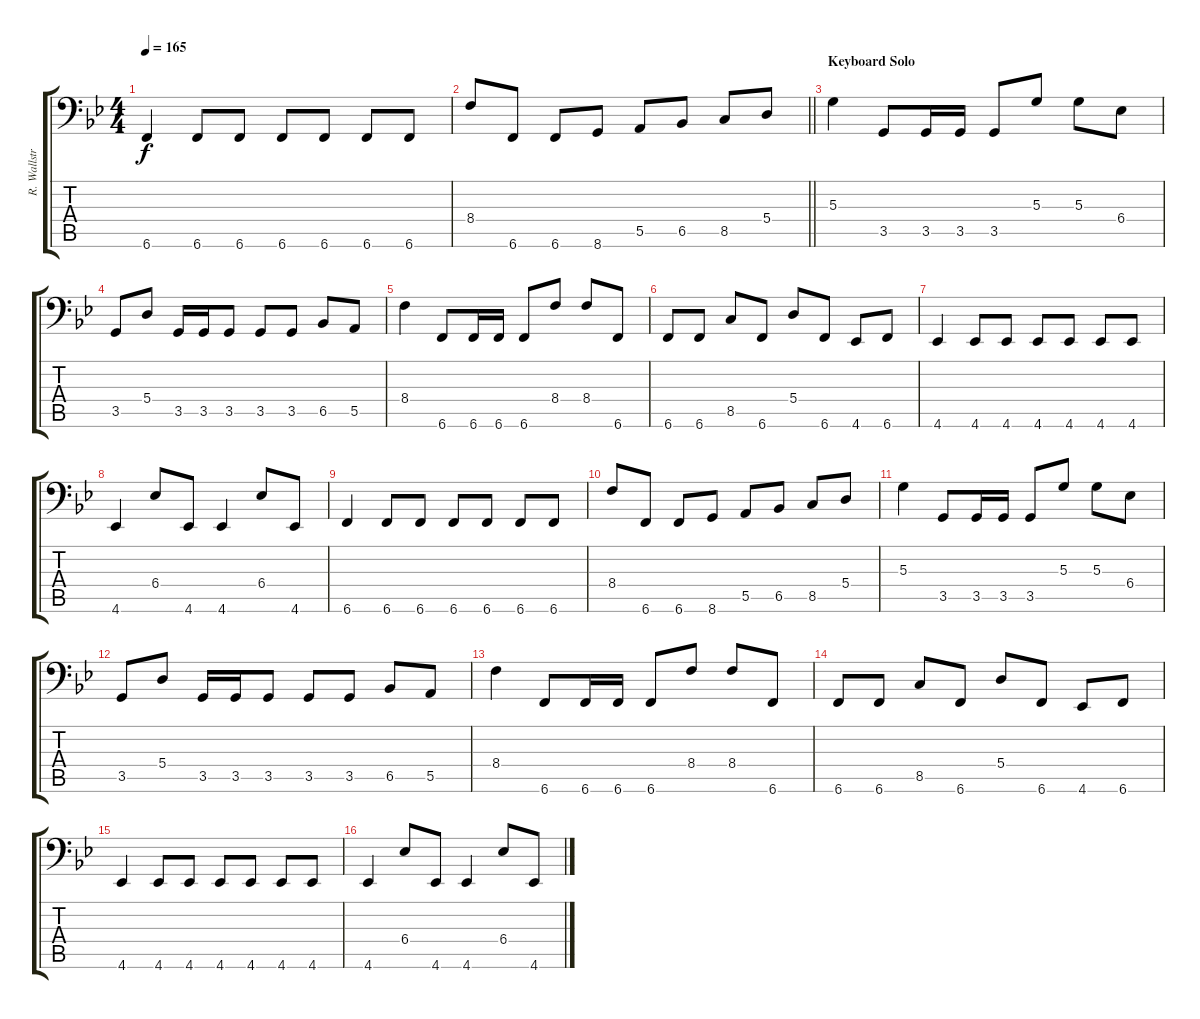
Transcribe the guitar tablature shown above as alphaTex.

\track ("R. Wallström (Bass)" "R. Wallstr") {instrument electricbassfinger}
\staff {score tabs}
\tuning (C3 G2 D2 A1 E1 B0) {hide}
\ts (4 4)
\tempo 165
\clef f4
\ks gminor
6.6.4{dy f} 6.6.8 6.6.8 6.6.8 6.6.8 6.6.8 6.6.8 |
\barLineRight lightlight
8.4.8 6.6.8 6.6.8 8.6.8 5.5.8 6.5.8 8.5.8 5.4.8 |
\section ("" "Keyboard Solo")
5.3.4 3.5.8 3.5.16 3.5.16 3.5.8 5.3.8 5.3.8 6.4.8 |
3.5.8 5.4.8 3.5.16 3.5.16 3.5.8 3.5.8 3.5.8 6.5.8 5.5.8 |
8.4.4 6.6.8 6.6.16 6.6.16 6.6.8 8.4.8 8.4.8 6.6.8 |
6.6.8 6.6.8 8.5.8 6.6.8 5.4.8 6.6.8 4.6.8 6.6.8 |
4.6.4 4.6.8 4.6.8 4.6.8 4.6.8 4.6.8 4.6.8 |
4.6.4 6.4.8 4.6.8 4.6.4 6.4.8 4.6.8 |
6.6.4 6.6.8 6.6.8 6.6.8 6.6.8 6.6.8 6.6.8 |
8.4.8 6.6.8 6.6.8 8.6.8 5.5.8 6.5.8 8.5.8 5.4.8 |
5.3.4 3.5.8 3.5.16 3.5.16 3.5.8 5.3.8 5.3.8 6.4.8 |
3.5.8 5.4.8 3.5.16 3.5.16 3.5.8 3.5.8 3.5.8 6.5.8 5.5.8 |
8.4.4 6.6.8 6.6.16 6.6.16 6.6.8 8.4.8 8.4.8 6.6.8 |
6.6.8 6.6.8 8.5.8 6.6.8 5.4.8 6.6.8 4.6.8 6.6.8 |
4.6.4 4.6.8 4.6.8 4.6.8 4.6.8 4.6.8 4.6.8 |
4.6.4 6.4.8 4.6.8 4.6.4 6.4.8 4.6.8
